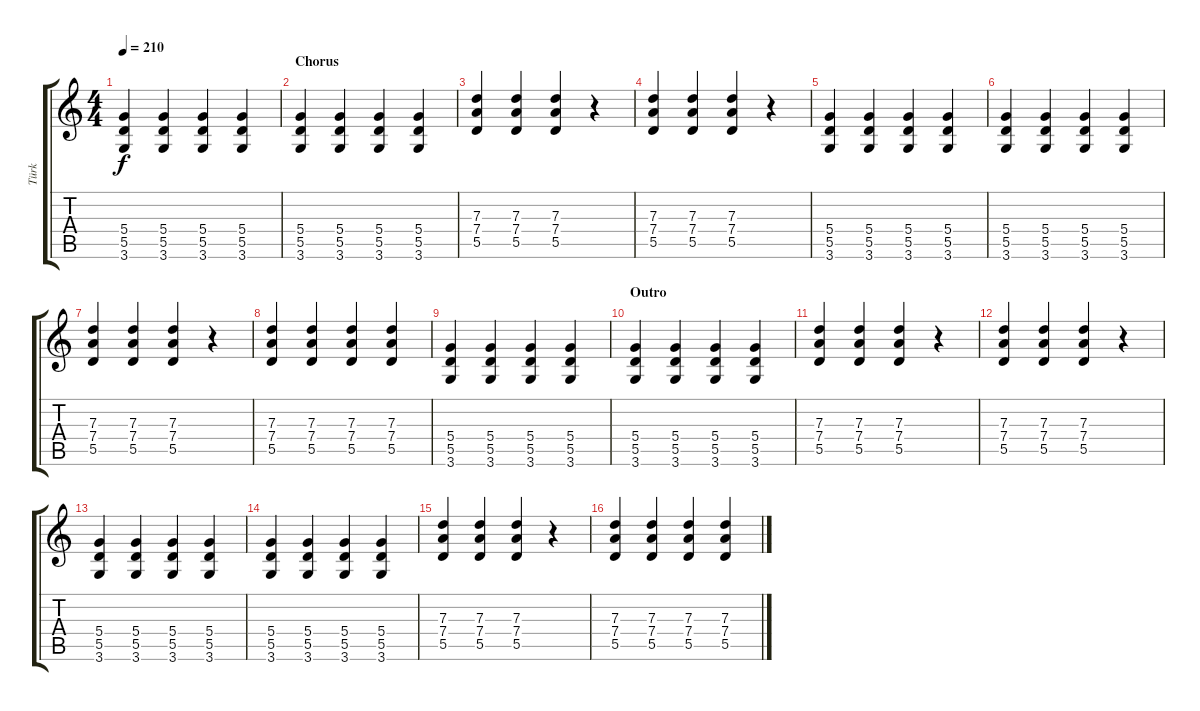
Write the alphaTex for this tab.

\track ("Türk" "Türk") {instrument distortionguitar}
\staff {score tabs}
\tuning (E4 B3 G3 D3 A2 E2) {hide}
\ts (4 4)
\tempo 210
\clef g2
\ks c
(5.4 5.5 3.6).4{dy f} (5.4 5.5 3.6).4 (5.4 5.5 3.6).4 (5.4 5.5 3.6).4 |
\section ("" "Chorus")
(5.4 5.5 3.6).4 (5.4 5.5 3.6).4 (5.4 5.5 3.6).4 (5.4 5.5 3.6).4 |
(7.3 7.4 5.5).4 (7.3 7.4 5.5).4 (7.3 7.4 5.5).4 r.4 |
(7.3 7.4 5.5).4 (7.3 7.4 5.5).4 (7.3 7.4 5.5).4 r.4 |
(5.4 5.5 3.6).4 (5.4 5.5 3.6).4 (5.4 5.5 3.6).4 (5.4 5.5 3.6).4 |
(5.4 5.5 3.6).4 (5.4 5.5 3.6).4 (5.4 5.5 3.6).4 (5.4 5.5 3.6).4 |
(7.3 7.4 5.5).4 (7.3 7.4 5.5).4 (7.3 7.4 5.5).4 r.4 |
(7.3 7.4 5.5).4 (7.3 7.4 5.5).4 (7.3 7.4 5.5).4 (7.3 7.4 5.5).4 |
(5.4 5.5 3.6).4 (5.4 5.5 3.6).4 (5.4 5.5 3.6).4 (5.4 5.5 3.6).4 |
\section ("" "Outro")
(5.4 5.5 3.6).4 (5.4 5.5 3.6).4 (5.4 5.5 3.6).4 (5.4 5.5 3.6).4 |
(7.3 7.4 5.5).4 (7.3 7.4 5.5).4 (7.3 7.4 5.5).4 r.4 |
(7.3 7.4 5.5).4 (7.3 7.4 5.5).4 (7.3 7.4 5.5).4 r.4 |
(5.4 5.5 3.6).4 (5.4 5.5 3.6).4 (5.4 5.5 3.6).4 (5.4 5.5 3.6).4 |
(5.4 5.5 3.6).4 (5.4 5.5 3.6).4 (5.4 5.5 3.6).4 (5.4 5.5 3.6).4 |
(7.3 7.4 5.5).4 (7.3 7.4 5.5).4 (7.3 7.4 5.5).4 r.4 |
(7.3 7.4 5.5).4 (7.3 7.4 5.5).4 (7.3 7.4 5.5).4 (7.3 7.4 5.5).4
